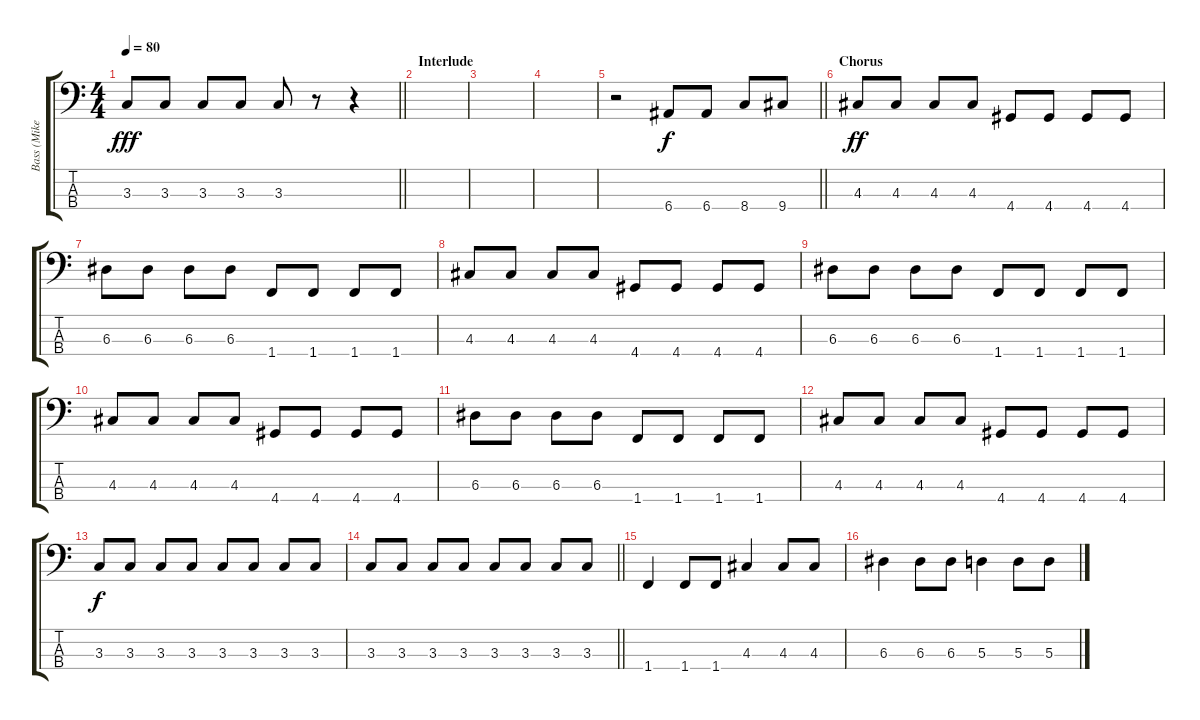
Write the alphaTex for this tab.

\track ("Bass (Mike)" "Bass (Mike") {instrument electricbasspick}
\staff {score tabs}
\tuning (G2 D2 A1 E1) {hide}
\ts (4 4)
\tempo 80
\clef f4
\barLineRight lightlight
\ks c
3.3.8{dy fff} 3.3.8 3.3.8 3.3.8 3.3.8 r.8 r.4 |
\section ("" "Interlude")
|
|
|
\barLineRight lightlight
r.2 6.4.8{dy f} 6.4.8 8.4.8 9.4.8 |
\section ("" "Chorus")
4.3.8{dy ff} 4.3.8 4.3.8 4.3.8 4.4.8 4.4.8 4.4.8 4.4.8 |
6.3.8 6.3.8 6.3.8 6.3.8 1.4.8 1.4.8 1.4.8 1.4.8 |
4.3.8 4.3.8 4.3.8 4.3.8 4.4.8 4.4.8 4.4.8 4.4.8 |
6.3.8 6.3.8 6.3.8 6.3.8 1.4.8 1.4.8 1.4.8 1.4.8 |
4.3.8 4.3.8 4.3.8 4.3.8 4.4.8 4.4.8 4.4.8 4.4.8 |
6.3.8 6.3.8 6.3.8 6.3.8 1.4.8 1.4.8 1.4.8 1.4.8 |
4.3.8 4.3.8 4.3.8 4.3.8 4.4.8 4.4.8 4.4.8 4.4.8 |
3.3.8{dy f} 3.3.8 3.3.8 3.3.8 3.3.8 3.3.8 3.3.8 3.3.8 |
\barLineRight lightlight
3.3.8 3.3.8 3.3.8 3.3.8 3.3.8 3.3.8 3.3.8 3.3.8 |
1.4.4 1.4.8 1.4.8 4.3.4 4.3.8 4.3.8 |
6.3.4 6.3.8 6.3.8 5.3.4 5.3.8 5.3.8
